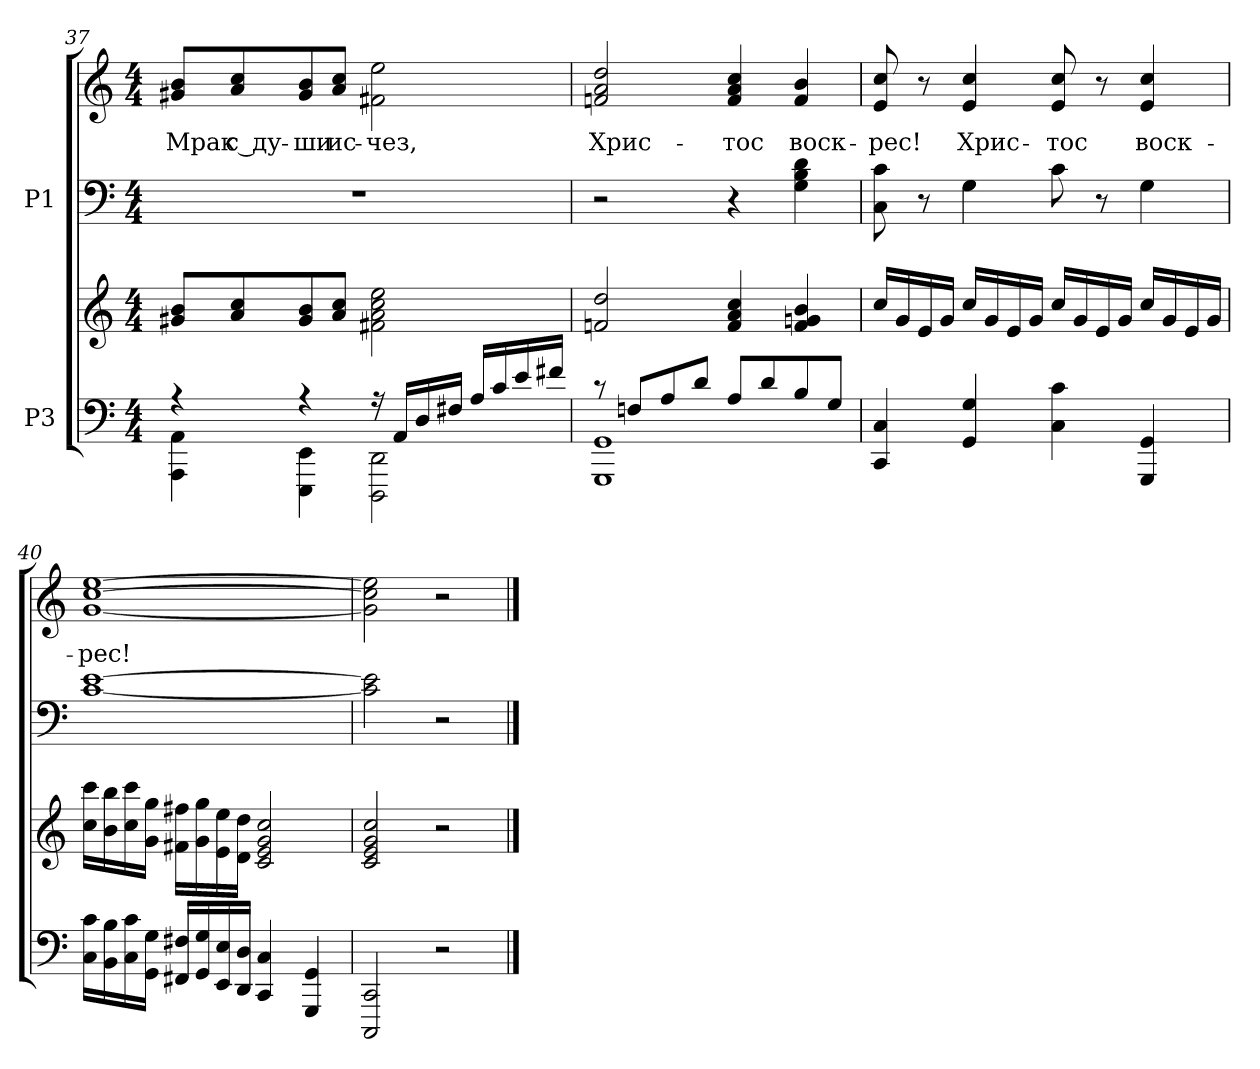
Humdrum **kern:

**kern	**kern	**kern	**kern	**text
*part2	*part2	*part1	*part1	*part1
*staff4	*staff3	*staff2	*staff1	*staff1
*I"P3	*	*I"P1	*	*
*clefF4	*clefG2	*clefF4	*clefG2	*
*k[]	*k[]	*k[]	*k[]	*
*C:	*C:	*C:	*C:	*
*M4/4	*M4/4	*M4/4	*M4/4	*
=37	=37	=37	=37	=37
*^	*	*	*	*
!	!	!	!	!	!LO:LY:b:color=#000000
4r	4AAAi\ 4AAi	8g#Xi/ 8biL	1r	8g#Xi/ 8biL	Мрак
!	!	!	!	!	!LO:LY:b:color=#000000
.	.	8ai/ 8cci	.	8ai/ 8cci	с ду-
!	!	!	!	!	!LO:LY:b:color=#000000
4r	4EEEi\ 4EEi	8g#i/ 8bi	.	8g#i/ 8bi	-ши
!	!	!	!	!	!LO:LY:b:color=#000000
.	.	8ai/ 8cciJ	.	8ai/ 8cciJ	ис-
!	!	!	!	!	!LO:LY:b:color=#000000
16r	2DDDi\ 2DDi	2f#Xi\ 2ai 2cci 2eei	.	2f#Xi\ 2eei	-чез,
16AAi/LL	.	.	.	.	.
16Di/	.	.	.	.	.
16F#Xi/JJ	.	.	.	.	.
16Ai/LL	.	.	.	.	.
16ci/	.	.	.	.	.
16ei/	.	.	.	.	.
16f#Xi/JJ	.	.	.	.	.
=38	=38	=38	=38	=38	=38
!	!	!	!	!	!LO:LY:b:color=#000000
8r	1GGGi 1GGi	2fni/ 2ddi	2r	2fni/ 2ai 2ddi	Хрис-
8Fni/L	.	.	.	.	.
8Ai/	.	.	.	.	.
8di/J	.	.	.	.	.
!	!	!	!	!	!LO:LY:b:color=#000000
8Ai/L	.	4fi/ 4ai 4cci	4r	4fi/ 4ai 4cci	-тос
8di/	.	.	.	.	.
!	!	!	!	!	!LO:LY:b:color=#000000
8Bi/	.	4fi/ 4gni 4bi	4Gi\ 4Bi 4di	4fi/ 4bi	воск-
8Gi/J	.	.	.	.	.
*v	*v	*	*	*	*
!!LO:LB:g=z
=39	=39	=39	=39	=39
!	!	!	!	!LO:LY:b:color=#000000
4CCi/ 4Ci	16cci/LL	8Ci\ 8ci	8ei/ 8cci	-рес!
.	16gi/	.	.	.
.	16ei/	8r	8r	.
.	16gi/JJ	.	.	.
!	!	!	!	!LO:LY:b:color=#000000
4GGi/ 4Gi	16cci/LL	4Gi\	4ei/ 4cci	Хрис-
.	16gi/	.	.	.
.	16ei/	.	.	.
.	16gi/JJ	.	.	.
!	!	!	!	!LO:LY:b:color=#000000
4Ci\ 4ci	16cci/LL	8ci\	8ei/ 8cci	-тос
.	16gi/	.	.	.
.	16ei/	8r	8r	.
.	16gi/JJ	.	.	.
!	!	!	!	!LO:LY:b:color=#000000
4GGGi/ 4GGi	16cci/LL	4Gi\	4ei/ 4cci	воск-
.	16gi/	.	.	.
.	16ei/	.	.	.
.	16gi/JJ	.	.	.
=40	=40	=40	=40	=40
!	!	!	!	!LO:LY:b:color=#000000
16Ci\ 16ciLL	16cci\ 16ccciLL	[<1ci [>1ei	[<1gi [>1cci [>1eei	-рес!
16BBi\ 16Bi	16bi\ 16bbi	.	.	.
16Ci\ 16ci	16cci\ 16ccci	.	.	.
16GGi\ 16GiJJ	16gi\ 16ggiJJ	.	.	.
16FF#Xi/ 16F#XiLL	16f#Xi\ 16ff#XiLL	.	.	.
16GGi/ 16Gi	16gi\ 16ggi	.	.	.
16EEi/ 16Ei	16ei\ 16eei	.	.	.
16DDi/ 16DiJJ	16di\ 16ddiJJ	.	.	.
4CCi/ 4Ci	2ci/ 2ei 2gi 2cci	.	.	.
4GGGi/ 4GGi	.	.	.	.
=41	=41	=41	=41	=41
2CCCi/ 2CCi	2ci/ 2ei 2gi 2cci	2ci\] 2ei]	2gi\] 2cci] 2eei]	.
2r	2r	2r	2r	.
==	==	==	==	==
*-	*-	*-	*-	*-
